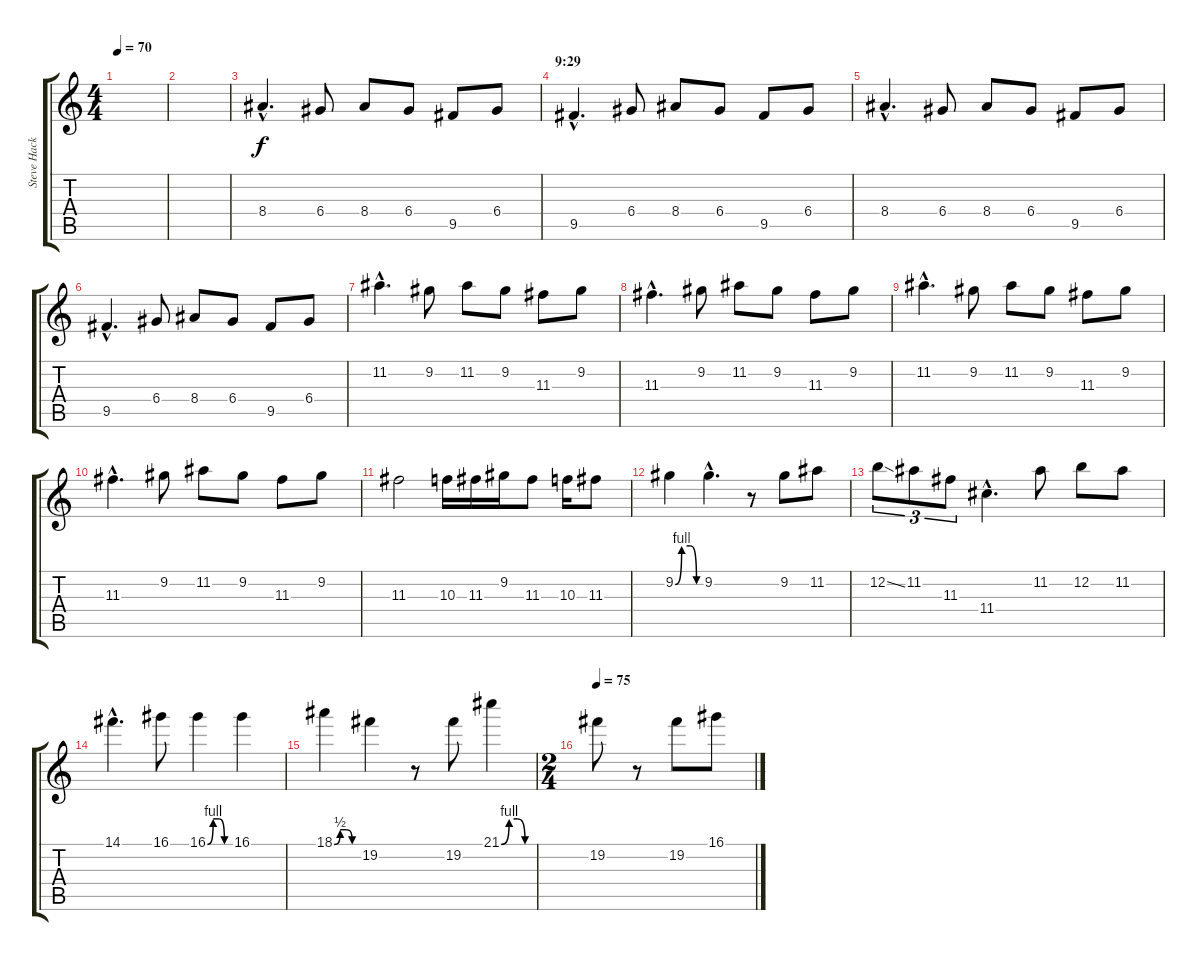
\track ("Steve Hackett (dist guitar solo 1)" "Steve Hack") {instrument overdrivenguitar}
\staff {score tabs}
\tuning (E4 B3 G3 D3 A2 E2) {hide}
\ts (4 4)
\tempo 70
\clef g2
\ks c
|
|
8.4{hac}.4{d volume 14 balance 8} 6.4.8 8.4.8 6.4.8 9.5.8 6.4.8 |
\section ("" "9:29")
9.5{hac}.4{d} 6.4.8 8.4.8 6.4.8 9.5.8 6.4.8 |
8.4{hac}.4{d} 6.4.8 8.4.8 6.4.8 9.5.8 6.4.8 |
9.5{hac}.4{d} 6.4.8 8.4.8 6.4.8 9.5.8 6.4.8 |
11.2{hac}.4{d} 9.2.8 11.2.8 9.2.8 11.3.8 9.2.8 |
11.3{hac}.4{d} 9.2.8 11.2.8 9.2.8 11.3.8 9.2.8 |
11.2{hac}.4{d} 9.2.8 11.2.8 9.2.8 11.3.8 9.2.8 |
11.3{hac}.4{d} 9.2.8 11.2.8 9.2.8 11.3.8 9.2.8 |
11.3.2 10.3.16 11.3.16 9.2.16 11.3.8 10.3.16 11.3.8 |
9.2{be (custom 0 0 15 4 35 4 50 0 60 0)}.4 9.2{hac}.4{d} r.8 9.2.8 11.2.8 |
12.2{ss}.8{tu (3 2)} 11.2.8{tu (3 2)} 11.3.8{tu (3 2)} 11.4{hac}.4{d} 11.2.8 12.2.8 11.2.8 |
14.1{hac}.4{d} 16.1.8 16.1{be (custom 0 0 15 4 30 4 45 0 60 0)}.4 16.1.4 |
18.1{be (custom 0 0 15 2 30 2 45 0 60 0)}.4 19.2.4 r.8 19.2.8 21.1{be (custom 0 0 15 4 30 4 45 0 60 0)}.4 |
\ts (2 4)
\tempo 75
19.2.8 r.8 19.2.8 16.1.8
